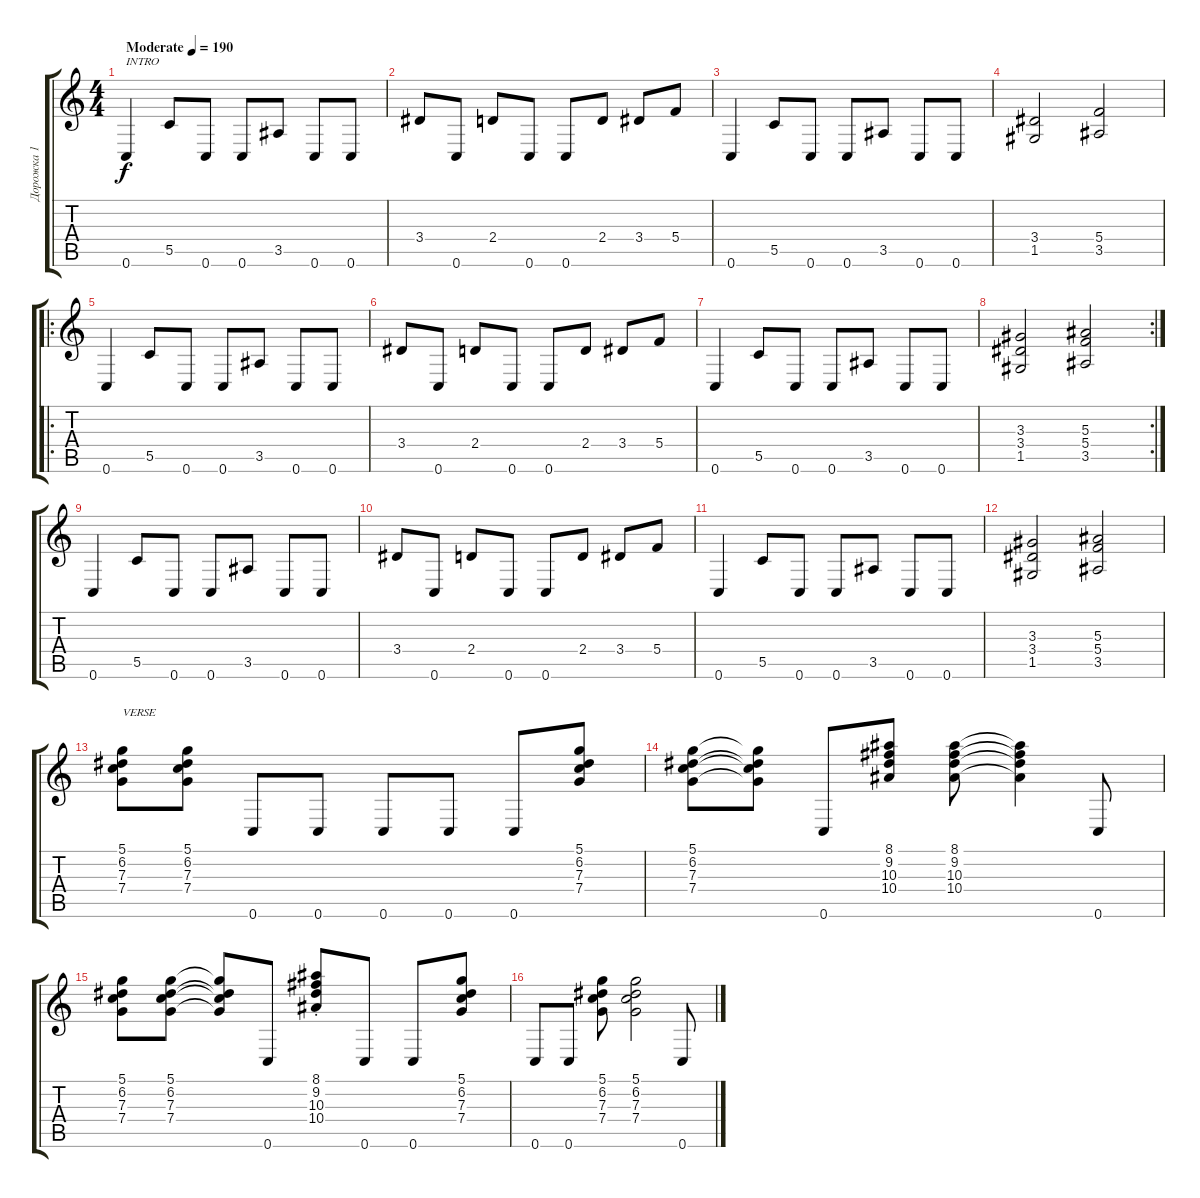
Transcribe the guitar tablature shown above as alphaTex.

\track ("Дорожка 1" "Дорожка 1") {instrument distortionguitar}
\staff {score tabs}
\tuning (D4 A3 F3 C3 G2 C2) {hide}
\ts (4 4)
\tempo (190 "Moderate")
\clef g2
\ks c
0.6.4{txt "INTRO" dy f instrument distortionguitar} 5.5.8 0.6.8 0.6.8 3.5.8 0.6.8 0.6.8 |
3.4.8 0.6.8 2.4.8 0.6.8 0.6.8 2.4.8 3.4.8 5.4.8 |
0.6.4 5.5.8 0.6.8 0.6.8 3.5.8 0.6.8 0.6.8 |
(3.4 1.5).2 (5.4 3.5).2 |
\ro
0.6.4 5.5.8 0.6.8 0.6.8 3.5.8 0.6.8 0.6.8 |
3.4.8 0.6.8 2.4.8 0.6.8 0.6.8 2.4.8 3.4.8 5.4.8 |
0.6.4 5.5.8 0.6.8 0.6.8 3.5.8 0.6.8 0.6.8 |
\rc 2
(3.3 3.4 1.5).2 (5.3 5.4 3.5).2 |
0.6.4 5.5.8 0.6.8 0.6.8 3.5.8 0.6.8 0.6.8 |
3.4.8 0.6.8 2.4.8 0.6.8 0.6.8 2.4.8 3.4.8 5.4.8 |
0.6.4 5.5.8 0.6.8 0.6.8 3.5.8 0.6.8 0.6.8 |
(3.3 3.4 1.5).2 (5.3 5.4 3.5).2 |
(5.1 6.2 7.3 7.4).8{txt "VERSE"} (5.1 6.2 7.3 7.4).8 0.6.8 0.6.8 0.6.8 0.6.8 0.6.8 (5.1 6.2 7.3 7.4).8 |
(5.1 6.2 7.3 7.4).8 (5.1{t} 6.2{t} 7.3{t} 7.4{t}).8 0.6.8 (8.1 9.2 10.3 10.4).8 (8.1 9.2 10.3 10.4).8 (8.1{t} 9.2{t} 10.3{t} 10.4{t}).4 0.6.8 |
(5.1 6.2 7.3 7.4).8 (5.1 6.2 7.3 7.4).8 (5.1{t} 6.2{t} 7.3{t} 7.4{t}).8 0.6.8 (8.1 9.2 10.3 10.4{st}).8 0.6.8 0.6.8 (5.1 6.2 7.3 7.4).8 |
0.6.8 0.6.8 (5.1 6.2 7.3 7.4).8 (5.1 6.2 7.3 7.4).2 0.6.8
